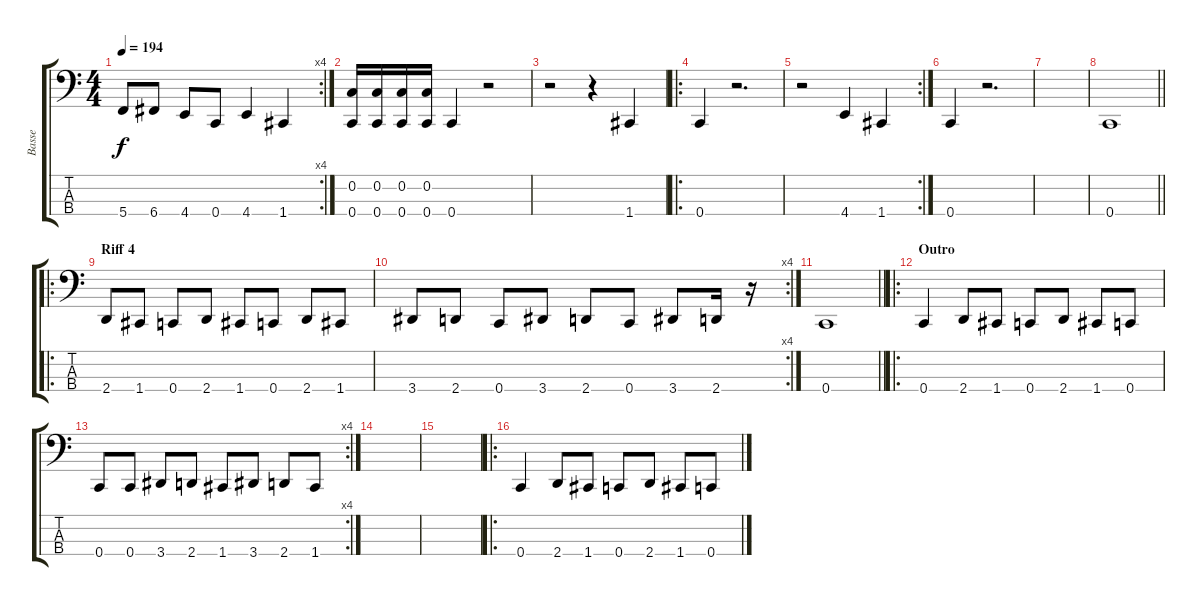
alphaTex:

\track ("Basse" "Basse") {instrument electricbassfinger}
\staff {score tabs}
\tuning (F2 C2 G1 C1) {hide}
\rc 4
\ts (4 4)
\tempo 194
\clef f4
\ks c
5.4.8{dy f} 6.4.8 4.4.8 0.4.8 4.4.4 1.4.4 |
(0.2 0.4).16 (0.2 0.4).16 (0.2 0.4).16 (0.2 0.4).16 0.4.4 r.2 |
r.2 r.4 1.4.4 |
\ro
0.4.4 r.2{d} |
\rc 2
r.2 4.4.4 1.4.4 |
0.4.4 r.2{d} |
|
\barLineRight lightlight
0.4.1 |
\ro
\section ("" "Riff 4")
2.4.8 1.4.8 0.4.8 2.4.8 1.4.8 0.4.8 2.4.8 1.4.8 |
\rc 4
3.4.8 2.4.8 0.4.8 3.4.8 2.4.8 0.4.8 3.4.8 2.4.16 r.16 |
\barLineRight lightlight
0.4.1 |
\ro
\section ("" "Outro")
0.4.4 2.4.8 1.4.8 0.4.8 2.4.8 1.4.8 0.4.8 |
\rc 4
0.4.8 0.4.8 3.4.8 2.4.8 1.4.8 3.4.8 2.4.8 1.4.8 |
|
|
\ro
0.4.4 2.4.8 1.4.8 0.4.8 2.4.8 1.4.8 0.4.8
